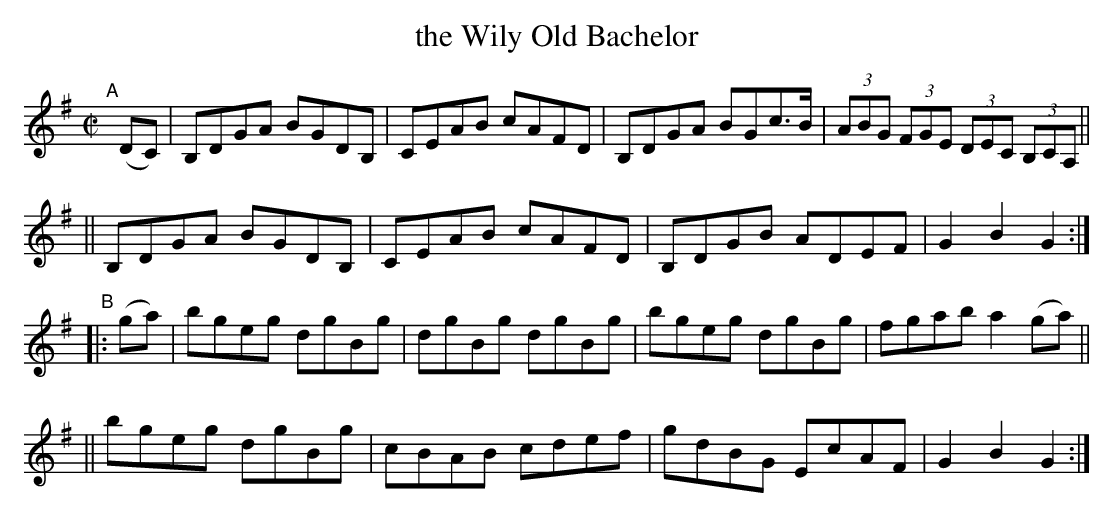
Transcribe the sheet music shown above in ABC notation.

X:1
T: the Wily Old Bachelor
M: C|
L: 1/8
K: G
"^A"[|] (DC) \
|  B,DGA BGDB, | CEAB cAFD | B,DGA BGc>B | (3ABG (3FGE (3DEC (3B,CA, ||
|| B,DGA BGDB, | CEAB cAFD | B,DGB ADEF | G2 B2 G2 :|
"^B"|: (ga) \
|  bgeg dgBg | dgBg dgBg | bgeg dgBg | fgab a2 (ga) ||
|| bgeg dgBg | cBAB cdef | gdBG EcAF | G2 B2 G2 :|
